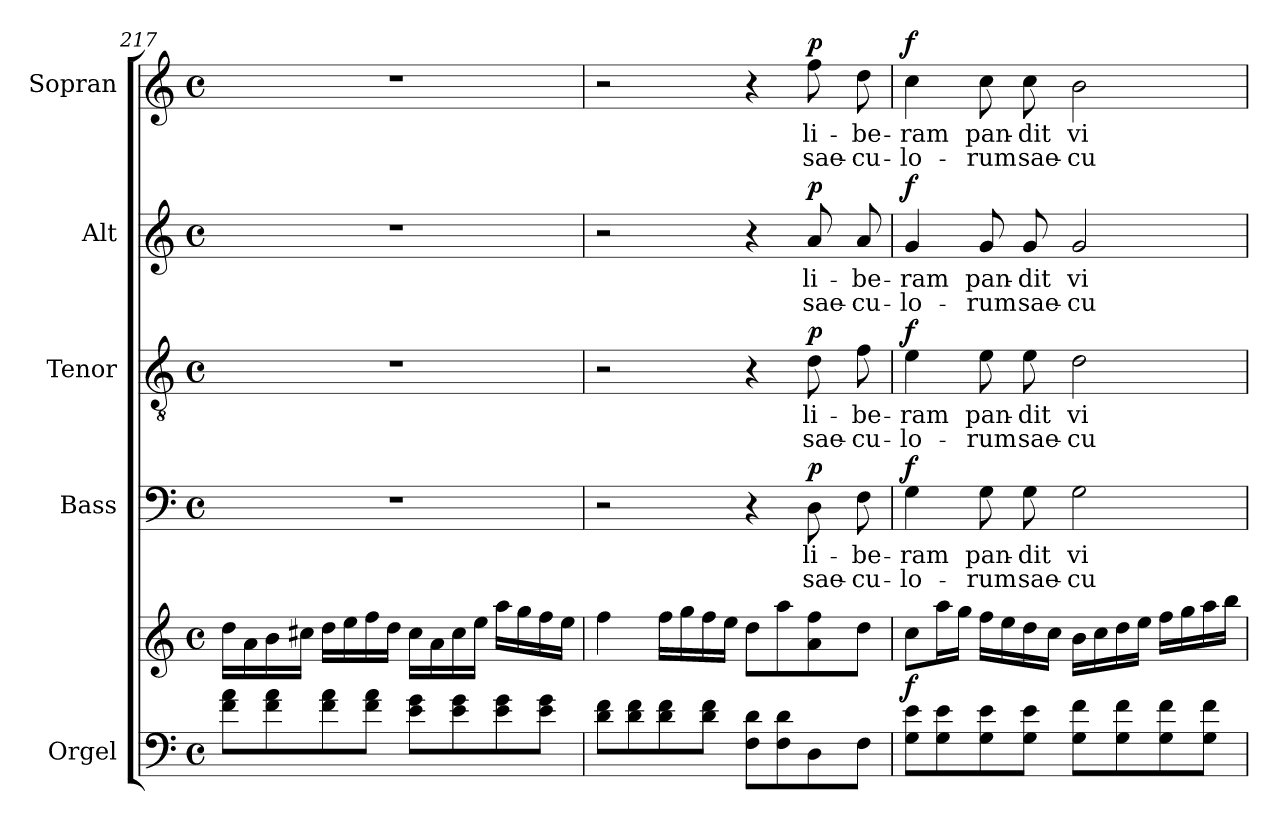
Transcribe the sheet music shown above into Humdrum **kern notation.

**kern	**kern	**dynam	**kern	**text	**text	**dynam	**kern	**text	**text	**dynam	**kern	**text	**text	**dynam	**kern	**text	**text	**dynam
*part5	*part5	*part5	*part4	*part4	*part4	*part4	*part3	*part3	*part3	*part3	*part2	*part2	*part2	*part2	*part1	*part1	*part1	*part1
*staff6	*staff5	*staff5/6	*staff4	*staff4	*staff4	*staff4	*staff3	*staff3	*staff3	*staff3	*staff2	*staff2	*staff2	*staff2	*staff1	*staff1	*staff1	*staff1
*I"Orgel	*	*	*I"Bass	*	*	*	*I"Tenor	*	*	*	*I"Alt	*	*	*	*I"Sopran	*	*	*
*I'Org.	*	*	*I'B.	*	*	*	*I'T.	*	*	*	*I'A.	*	*	*	*I'S.	*	*	*
*clefF4	*clefG2	*	*clefF4	*	*	*	*clefGv2	*	*	*	*clefG2	*	*	*	*clefG2	*	*	*
*k[]	*k[]	*	*k[]	*	*	*	*k[]	*	*	*	*k[]	*	*	*	*k[]	*	*	*
*C:	*C:	*	*C:	*	*	*	*C:	*	*	*	*C:	*	*	*	*C:	*	*	*
*M4/4	*M4/4	*	*M4/4	*	*	*	*M4/4	*	*	*	*M4/4	*	*	*	*M4/4	*	*	*
*met(c)	*met(c)	*	*met(c)	*	*	*	*met(c)	*	*	*	*met(c)	*	*	*	*met(c)	*	*	*
=217	=217	=217	=217	=217	=217	=217	=217	=217	=217	=217	=217	=217	=217	=217	=217	=217	=217	=217
8f\ 8a\L	16dd\LL	.	1r	.	.	.	1r	.	.	.	1r	.	.	.	1r	.	.	.
.	16a\	.	.	.	.	.	.	.	.	.	.	.	.	.	.	.	.	.
8f\ 8a\	16b\	.	.	.	.	.	.	.	.	.	.	.	.	.	.	.	.	.
.	16cc#X\JJ	.	.	.	.	.	.	.	.	.	.	.	.	.	.	.	.	.
8f\ 8a\	16dd\LL	.	.	.	.	.	.	.	.	.	.	.	.	.	.	.	.	.
.	16ee\	.	.	.	.	.	.	.	.	.	.	.	.	.	.	.	.	.
8f\ 8a\J	16ff\	.	.	.	.	.	.	.	.	.	.	.	.	.	.	.	.	.
.	16dd\JJ	.	.	.	.	.	.	.	.	.	.	.	.	.	.	.	.	.
8e\ 8g\L	16cc#\LL	.	.	.	.	.	.	.	.	.	.	.	.	.	.	.	.	.
.	16a\	.	.	.	.	.	.	.	.	.	.	.	.	.	.	.	.	.
8e\ 8g\	16cc#\	.	.	.	.	.	.	.	.	.	.	.	.	.	.	.	.	.
.	16ee\JJ	.	.	.	.	.	.	.	.	.	.	.	.	.	.	.	.	.
8e\ 8g\	16aa\LL	.	.	.	.	.	.	.	.	.	.	.	.	.	.	.	.	.
.	16gg\	.	.	.	.	.	.	.	.	.	.	.	.	.	.	.	.	.
8e\ 8g\J	16ff\	.	.	.	.	.	.	.	.	.	.	.	.	.	.	.	.	.
.	16ee\JJ	.	.	.	.	.	.	.	.	.	.	.	.	.	.	.	.	.
!!LO:LB:g=z
=218	=218	=218	=218	=218	=218	=218	=218	=218	=218	=218	=218	=218	=218	=218	=218	=218	=218	=218
8d\ 8f\L	4ff\	.	2r	.	.	.	2r	.	.	.	2r	.	.	.	2r	.	.	.
8d\ 8f\	.	.	.	.	.	.	.	.	.	.	.	.	.	.	.	.	.	.
8d\ 8f\	16ff\LL	.	.	.	.	.	.	.	.	.	.	.	.	.	.	.	.	.
.	16gg\	.	.	.	.	.	.	.	.	.	.	.	.	.	.	.	.	.
8d\ 8f\J	16ff\	.	.	.	.	.	.	.	.	.	.	.	.	.	.	.	.	.
.	16ee\JJ	.	.	.	.	.	.	.	.	.	.	.	.	.	.	.	.	.
8F\ 8d\L	8dd\L	.	4r	.	.	.	4r	.	.	.	4r	.	.	.	4r	.	.	.
8F\ 8d\	8aa\	.	.	.	.	.	.	.	.	.	.	.	.	.	.	.	.	.
!	!	!	!	!LO:LY:b	!LO:LY:b	!LO:DY:a	!	!LO:LY:b	!LO:LY:b	!LO:DY:a	!	!LO:LY:b	!LO:LY:b	!LO:DY:a	!	!LO:LY:b	!LO:LY:b	!LO:DY:a
8D\	8a\ 8ff\	.	8D\	li-	sae-	p	8d\	li-	sae-	p	8a/	li-	sae-	p	8ff\	li-	sae-	p
!	!	!	!	!LO:LY:b	!LO:LY:b	!	!	!LO:LY:b	!LO:LY:b	!	!	!LO:LY:b	!LO:LY:b	!	!	!LO:LY:b	!LO:LY:b	!
8F\J	8dd\J	.	8F\	-be-	-cu-	.	8f\	-be-	-cu-	.	8a/	-be-	-cu-	.	8dd\	-be-	-cu-	.
=219	=219	=219	=219	=219	=219	=219	=219	=219	=219	=219	=219	=219	=219	=219	=219	=219	=219	=219
!	!	!LO:DY:b	!	!LO:LY:b	!LO:LY:b	!LO:DY:a	!	!LO:LY:b	!LO:LY:b	!LO:DY:a	!	!LO:LY:b	!LO:LY:b	!LO:DY:a	!	!LO:LY:b	!LO:LY:b	!LO:DY:a
8G\ 8e\L	8cc\L	f	4G\	-ram	-lo-	f	4e\	-ram	-lo-	f	4g/	-ram	-lo-	f	4cc\	-ram	-lo-	f
8G\ 8e\	16aa\L	.	.	.	.	.	.	.	.	.	.	.	.	.	.	.	.	.
.	16gg\JJ	.	.	.	.	.	.	.	.	.	.	.	.	.	.	.	.	.
!	!	!	!	!LO:LY:b	!LO:LY:b	!	!	!LO:LY:b	!LO:LY:b	!	!	!LO:LY:b	!LO:LY:b	!	!	!LO:LY:b	!LO:LY:b	!
8G\ 8e\	16ff\LL	.	8G\	pan-	-rum	.	8e\	pan-	-rum	.	8g/	pan-	-rum	.	8cc\	pan-	-rum	.
.	16ee\	.	.	.	.	.	.	.	.	.	.	.	.	.	.	.	.	.
!	!	!	!	!LO:LY:b	!LO:LY:b	!	!	!LO:LY:b	!LO:LY:b	!	!	!LO:LY:b	!LO:LY:b	!	!	!LO:LY:b	!LO:LY:b	!
8G\ 8e\J	16dd\	.	8G\	-dit	sae-	.	8e\	-dit	sae-	.	8g/	-dit	sae-	.	8cc\	-dit	sae-	.
.	16cc\JJ	.	.	.	.	.	.	.	.	.	.	.	.	.	.	.	.	.
!	!	!	!	!LO:LY:b	!LO:LY:b	!	!	!LO:LY:b	!LO:LY:b	!	!	!LO:LY:b	!LO:LY:b	!	!	!LO:LY:b	!LO:LY:b	!
8G\ 8f\L	16b\LL	.	2G\	vi-	-cu-	.	2d\	vi-	-cu-	.	2g/	vi-	-cu-	.	2b\	vi-	-cu-	.
.	16cc\	.	.	.	.	.	.	.	.	.	.	.	.	.	.	.	.	.
8G\ 8f\	16dd\	.	.	.	.	.	.	.	.	.	.	.	.	.	.	.	.	.
.	16ee\JJ	.	.	.	.	.	.	.	.	.	.	.	.	.	.	.	.	.
8G\ 8f\	16ff\LL	.	.	.	.	.	.	.	.	.	.	.	.	.	.	.	.	.
.	16gg\	.	.	.	.	.	.	.	.	.	.	.	.	.	.	.	.	.
8G\ 8f\J	16aa\	.	.	.	.	.	.	.	.	.	.	.	.	.	.	.	.	.
.	16bb\JJ	.	.	.	.	.	.	.	.	.	.	.	.	.	.	.	.	.
=	=	=	=	=	=	=	=	=	=	=	=	=	=	=	=	=	=	=
*-	*-	*-	*-	*-	*-	*-	*-	*-	*-	*-	*-	*-	*-	*-	*-	*-	*-	*-
